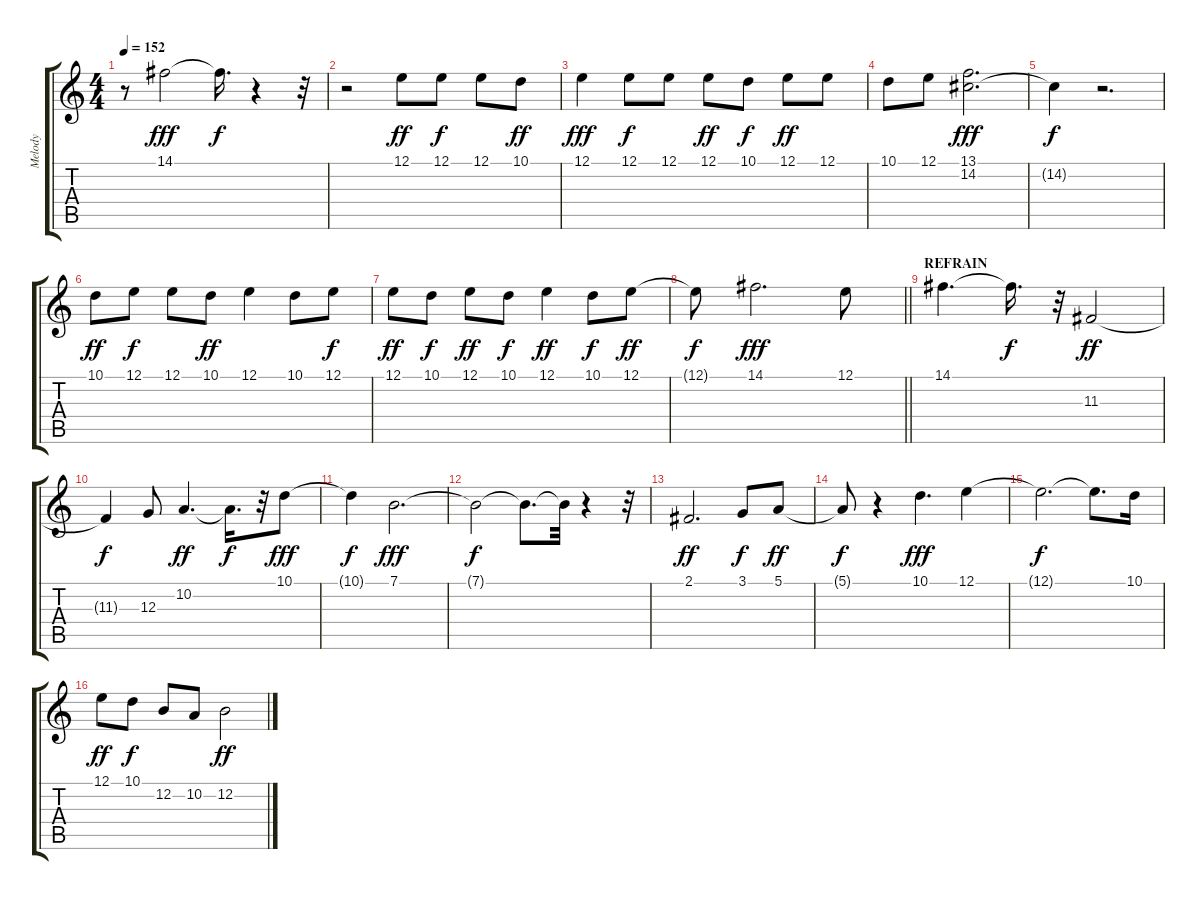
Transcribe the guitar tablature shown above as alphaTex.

\track ("Melody" "Melody") {instrument baritonesax}
\staff {score tabs}
\tuning (E4 B3 G3 D3 A2 E2) {hide}
\ts (4 4)
\tempo 152
\clef g2
\ks c
r.8{dy ff} 14.1.2{dy fff} 14.1{t}.16{d dy f} r.4 r.32 |
r.2 12.1.8{dy ff} 12.1.8{dy f} 12.1.8 10.1.8{dy ff} |
12.1.4{dy fff} 12.1.8{dy f} 12.1.8 12.1.8{dy ff} 10.1.8{dy f} 12.1.8{dy ff} 12.1.8 |
10.1.8 12.1.8 (13.1 14.2).2{d dy fff} |
14.2{t}.4{dy f} r.2{d} |
10.1.8{dy ff} 12.1.8{dy f} 12.1.8 10.1.8{dy ff} 12.1.4 10.1.8 12.1.8{dy f} |
12.1.8{dy ff} 10.1.8{dy f} 12.1.8{dy ff} 10.1.8{dy f} 12.1.4{dy ff} 10.1.8{dy f} 12.1.8{dy ff} |
\barLineRight lightlight
12.1{t}.8{dy f} 14.1.2{d dy fff} 12.1.8 |
\section ("" "REFRAIN")
14.1.4{d} 14.1{t}.16{d dy f} r.32 11.3.2{dy ff} |
11.3{t}.4{dy f} 12.3.8 10.2.4{d dy ff} 10.2{t}.16{d dy f} r.32 10.1.8{dy fff} |
10.1{t}.4{dy f} 7.1.2{d dy fff} |
7.1{t}.2{dy f} 7.1{t}.8{d} 7.1{t}.32 r.4 r.32 |
2.1.2{d dy ff} 3.1.8{dy f} 5.1.8{dy ff} |
5.1{t}.8{dy f} r.4 10.1.4{d dy fff} 12.1.4 |
12.1{t}.2{d dy f} 12.1{t}.8{d} 10.1.16 |
12.1.8{dy ff} 10.1.8{dy f} 12.2.8 10.2.8 12.2.2{dy ff}
